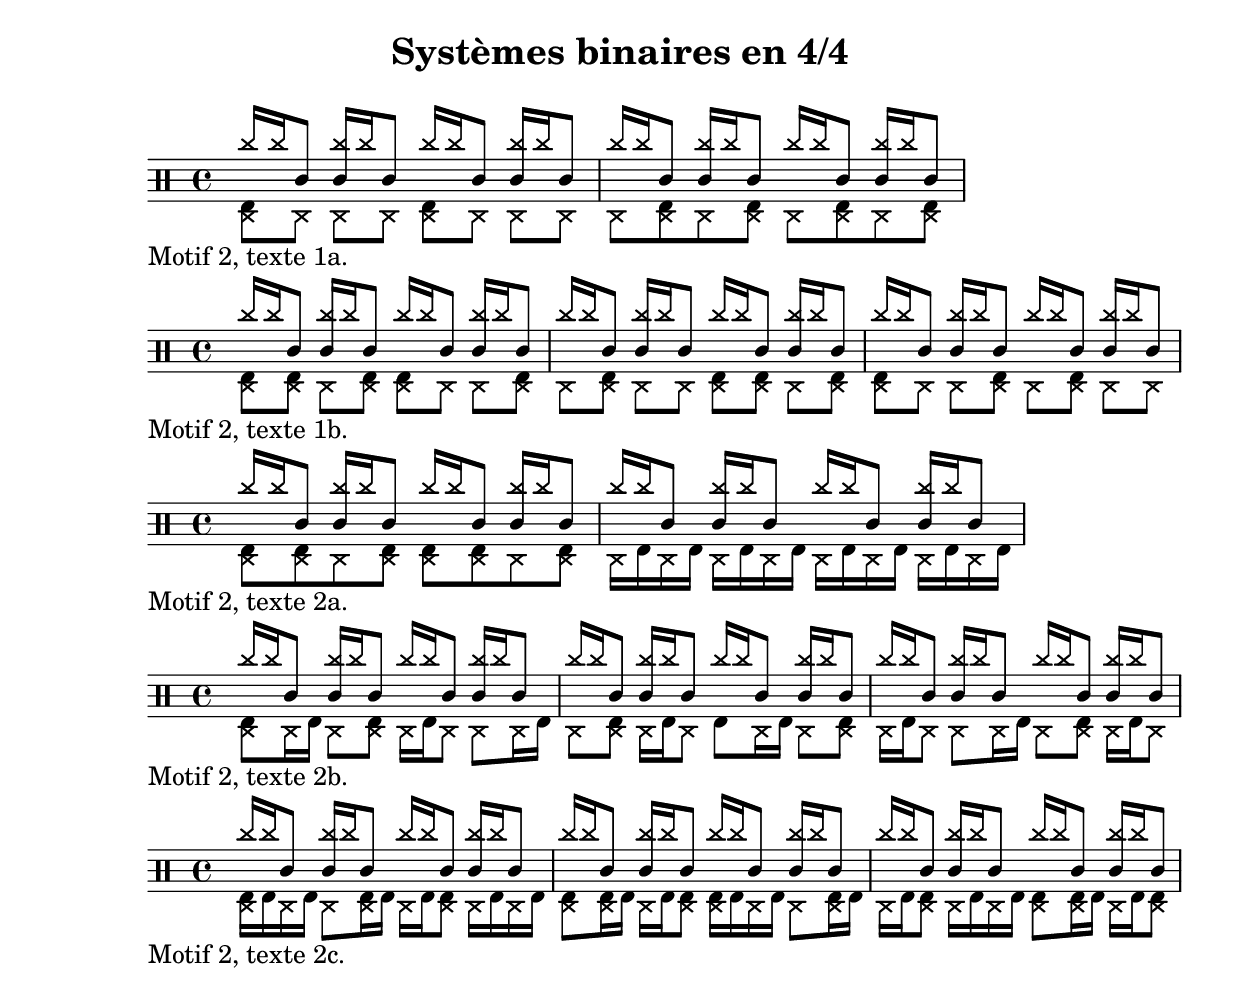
\version "2.22.1"
\language français
\include "../../0_drum_style_perso.ly"


\header {
  title = "Systèmes binaires en 4/4"
  composer = " "
}


up = \drummode {
  cymr16 cymr rb8 <sn cymr>16 cymr rb8 cymr16 cymr rb8 <sn cymr>16 cymr rb8
  cymr16 cymr rb8 <sn cymr>16 cymr rb8 cymr16 cymr rb8 <sn cymr>16 cymr rb8
}
down = \drummode {
  <hhp bd>8 [hhp] hhp hhp <hhp bd> [hhp] hhp hhp
  hhp <hhp bd> hhp <hhp bd> hhp <hhp bd> hhp <hhp bd>
}
\score {
  <<
		\new DrumStaff
	<<
	  \set DrumStaff.drumStyleTable = #(alist->hash-table mydrums)
	  \new DrumVoice { \voiceOne \up }
	  \new DrumVoice { \voiceTwo \down }
	  \break
	>>
	\addlyrics { "Motif 2, texte 1a." }
  >>
}

up = \drummode {
  cymr16 cymr rb8 <sn cymr>16 cymr rb8 cymr16 cymr rb8 <sn cymr>16 cymr rb8
  cymr16 cymr rb8 <sn cymr>16 cymr rb8 cymr16 cymr rb8 <sn cymr>16 cymr rb8
  cymr16 cymr rb8 <sn cymr>16 cymr rb8 cymr16 cymr rb8 <sn cymr>16 cymr rb8
}
down = \drummode {
  <hhp bd>8 [<hhp bd>] hhp <hhp bd> <hhp bd> [hhp] hhp <hhp bd>
  hhp [<hhp bd>] hhp hhp <hhp bd> [<hhp bd>] hhp <hhp bd>
  <hhp bd> [hhp] hhp <hhp bd> hhp [<hhp bd>] hhp hhp
}
\score {
  <<
		\new DrumStaff
	<<
	  \set DrumStaff.drumStyleTable = #(alist->hash-table mydrums)
	  \new DrumVoice { \voiceOne \up }
	  \new DrumVoice { \voiceTwo \down }
	  \break
	>>
	\addlyrics { "Motif 2, texte 1b." }
  >>
}

up = \drummode {
  cymr16 cymr rb8 <sn cymr>16 cymr rb8 cymr16 cymr rb8 <sn cymr>16 cymr rb8
  cymr16 cymr rb8 <sn cymr>16 cymr rb8 cymr16 cymr rb8 <sn cymr>16 cymr rb8
}
down = \drummode {
  <hhp bd>8 <hhp bd> hhp <hhp bd> <hhp bd> <hhp bd> hhp <hhp bd>
  hhp16 bd hhp bd hhp bd hhp bd hhp bd hhp bd hhp bd hhp bd
}
\score {
  <<
		\new DrumStaff
	<<
	  \set DrumStaff.drumStyleTable = #(alist->hash-table mydrums)
	  \new DrumVoice { \voiceOne \up }
	  \new DrumVoice { \voiceTwo \down }
	  \break
	>>
	\addlyrics { "Motif 2, texte 2a." }
  >>
}

up = \drummode {
  cymr16 cymr rb8 <sn cymr>16 cymr rb8 cymr16 cymr rb8 <sn cymr>16 cymr rb8
  cymr16 cymr rb8 <sn cymr>16 cymr rb8 cymr16 cymr rb8 <sn cymr>16 cymr rb8
  cymr16 cymr rb8 <sn cymr>16 cymr rb8 cymr16 cymr rb8 <sn cymr>16 cymr rb8
}
down = \drummode {
  <hhp bd>8 hhp16 bd16 hhp8 <hhp bd> hhp16 bd hhp8 hhp8 hhp16 bd
  hhp8 <hhp bd> hhp16 bd hhp8 bd8 hhp16 bd16 hhp8 <hhp bd>
  hhp16 bd hhp8 hhp8 hhp16 bd hhp8 <hhp bd> hhp16 bd hhp8
}
\score {
  <<
		\new DrumStaff
	<<
	  \set DrumStaff.drumStyleTable = #(alist->hash-table mydrums)
	  \new DrumVoice { \voiceOne \up }
	  \new DrumVoice { \voiceTwo \down }
	  \break
	>>
	\addlyrics { "Motif 2, texte 2b." }
  >>
}

up = \drummode {
  cymr16 cymr rb8 <sn cymr>16 cymr rb8 cymr16 cymr rb8 <sn cymr>16 cymr rb8
  cymr16 cymr rb8 <sn cymr>16 cymr rb8 cymr16 cymr rb8 <sn cymr>16 cymr rb8
  cymr16 cymr rb8 <sn cymr>16 cymr rb8 cymr16 cymr rb8 <sn cymr>16 cymr rb8
}
down = \drummode {
  <hhp bd>16 bd hhp bd hhp8 <hhp bd>16 bd hhp bd <hhp bd>8 hhp16 bd hhp bd
  <hhp bd>8 <hhp bd>16 bd hhp bd <hhp bd>8 <hhp bd>16 bd hhp bd hhp8 <hhp bd>16 bd
  hhp bd <hhp bd>8 hhp16 bd hhp bd <hhp bd>8 <hhp bd>16 bd hhp bd <hhp bd>8
}
\score {
  <<
		\new DrumStaff
	<<
	  \set DrumStaff.drumStyleTable = #(alist->hash-table mydrums)
	  \new DrumVoice { \voiceOne \up }
	  \new DrumVoice { \voiceTwo \down }
	  \break
	>>
	\addlyrics { "Motif 2, texte 2c." }
  >>
}
